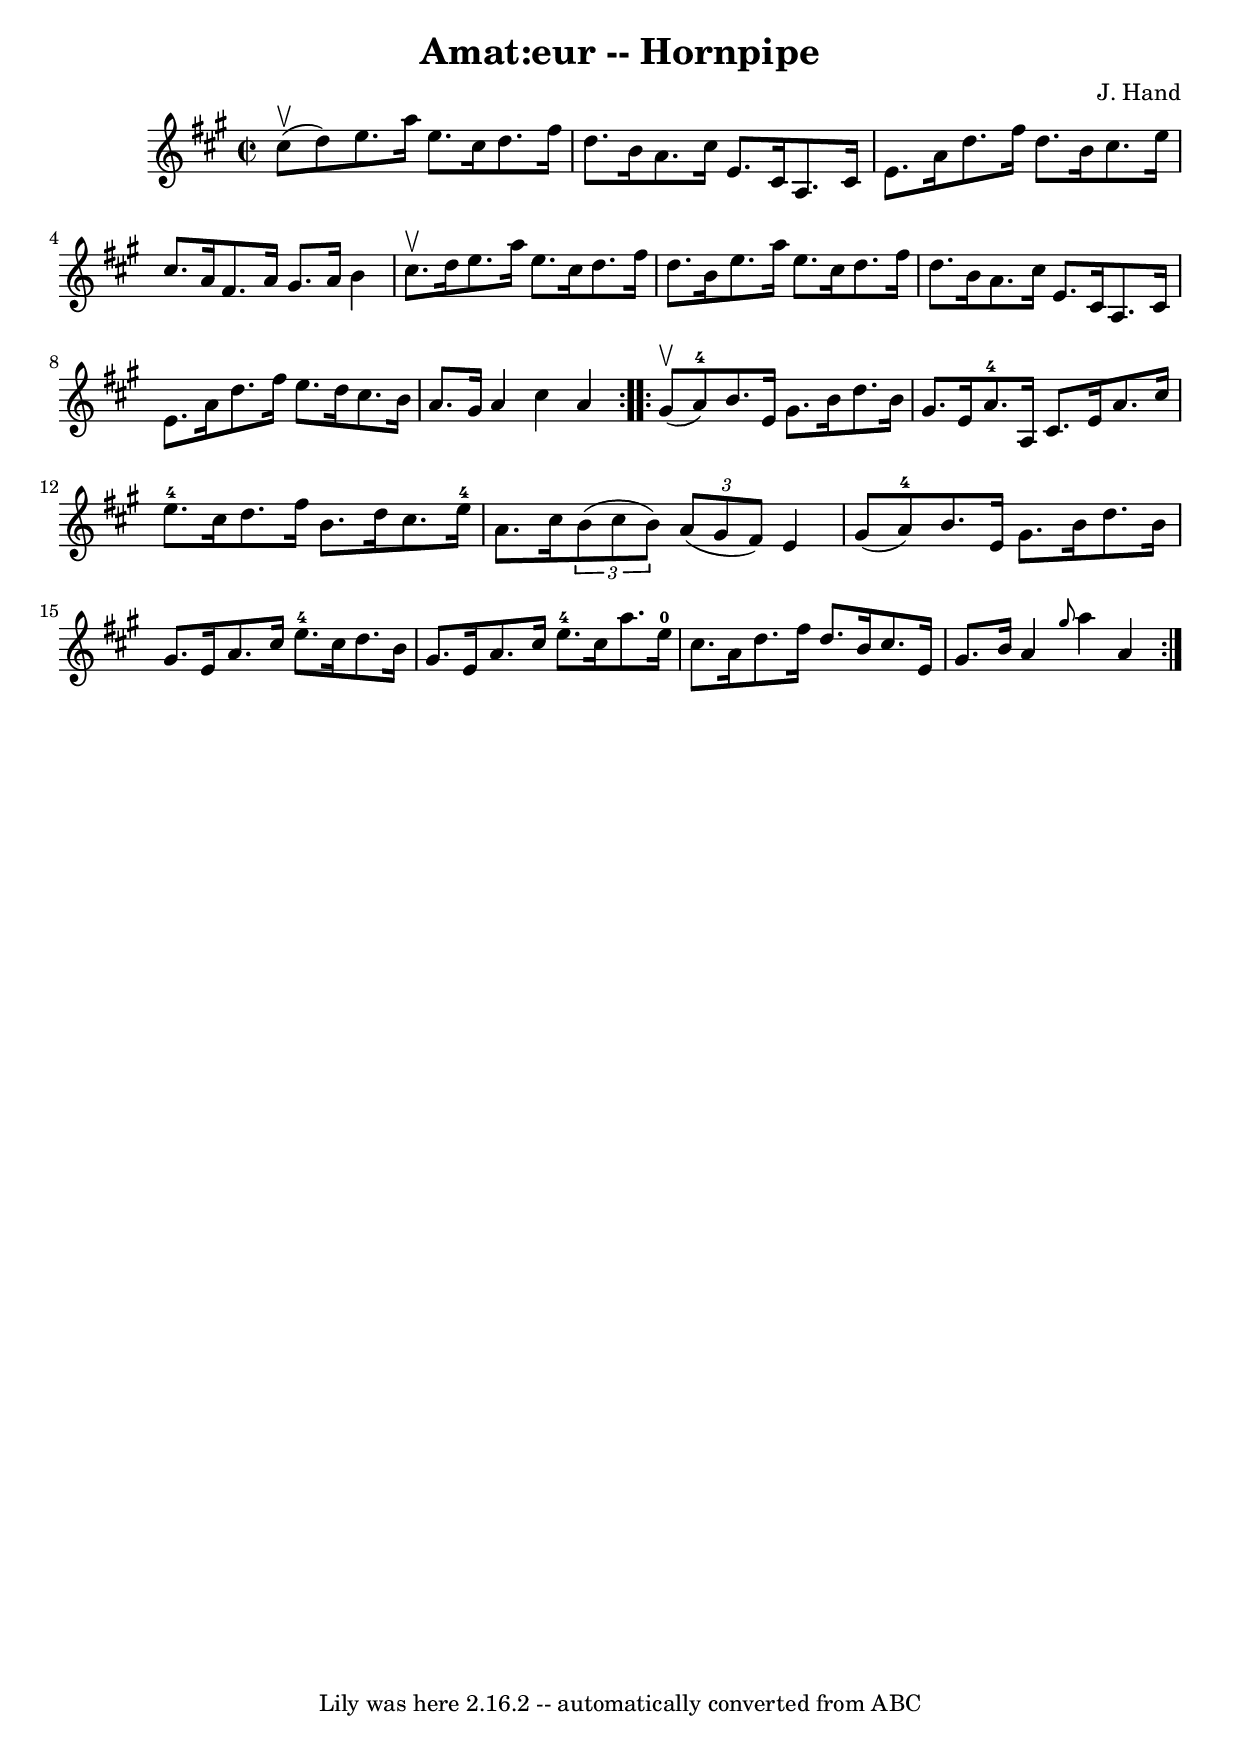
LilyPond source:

\version "2.16.2"
\include "Mammoth.ily"
\header {
  %% book = "Cole's 1000 Fiddle Tunes"
 composer = "J. Hand"
 crossRefNumber = "1"
 footnotes = ""
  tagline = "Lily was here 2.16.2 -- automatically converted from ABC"
  title = "Amat:eur -- Hornpipe"

}
voicedefault =  {



  \repeat volta 2 {

    \override Staff.TimeSignature #'style = #'C
    \time 2/2 
    \key a \major cis''8 (^\upbow d''8)  |
 e''8. a''16 e''8. cis''16 d''8. fis''16 d''8. b'16   |
 a'8. cis''16 e'8. cis'16 a8. cis'16 e'8. a'16   |
 d''8. fis''16 d''8. b'16 cis''8. e''16 cis''8. a'16   |
 fis'8. a'16 gis'8. a'16 b'4 cis''8.^\upbow d''16   |
 e''8. a''16 e''8. cis''16 d''8. fis''16 d''8. b'16    |
 e''8. a''16 e''8. cis''16 d''8. fis''16 d''8. b'16   |
 a'8. cis''16 e'8. cis'16 a8. cis'16 e'8. a'16   |
 d''8. fis''16 e''8. d''16 cis''8. b'16 a'8. gis'16   |
 a'4 cis''4 a'4  
  }     
  \repeat volta 2 { gis'8 (^\upbow a'8-4)  |
 b'8. e'16 gis'8. b'16 d''8. b'16 gis'8. e'16   |
 a'8.-4 a16 cis'8. e'16 a'8. cis''16 e''8.-4 cis''16   |
 d''8. fis''16 b'8. d''16 cis''8. e''16-4 a'8. cis''16   |
    \times 2/3 { b'8 (
		 cis''8 b'8) 
	       }   \times 2/3 { a'8 (gis'8 fis'8) 
			      } e'4 gis'8 (a'8-4)  |
 b'8. e'16 gis'8. b'16 d''8. b'16 gis'8. e'16   |
 a'8. cis''16 e''8.-4 cis''16 d''8. b'16 gis'8. e'16   |
 a'8. cis''16 e''8.-4 cis''16 a''8. e''16-0 cis''8. a'16   |
 d''8. fis''16 d''8. b'16 cis''8. e'16 gis'8. b'16   |
 a'4  \grace {   
 gis''8  
    } a''4 a'4  
  }   

}

\score{
  <<

    \context Staff="default"
    {
      \voicedefault 
      
    }

  >>
  \layout {
    
  }
  \midi {
  }

}
